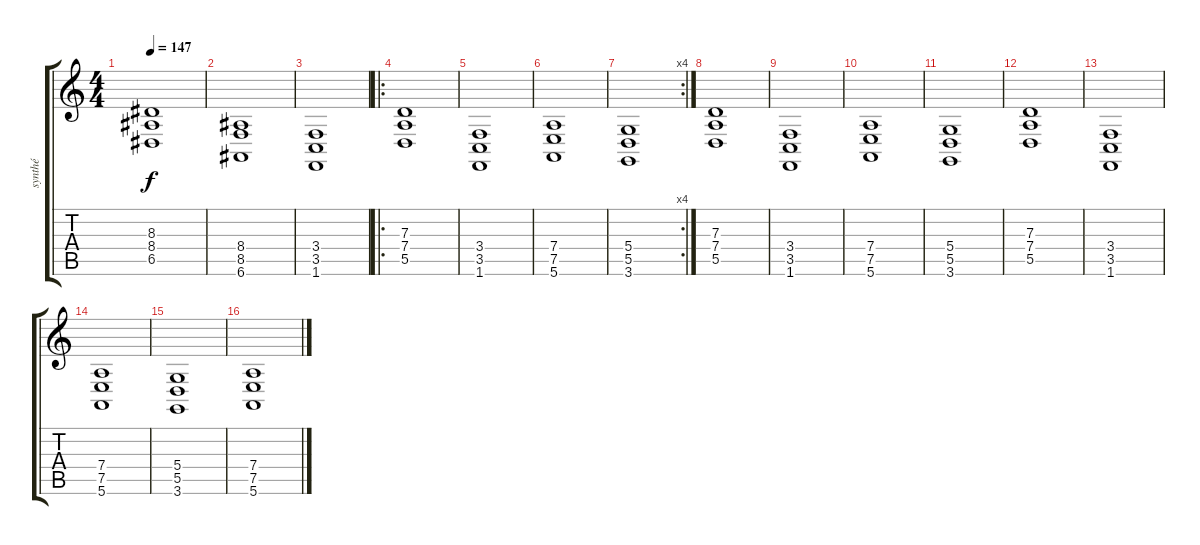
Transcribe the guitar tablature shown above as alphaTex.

\track ("synthé" "synthé") {instrument stringensemble1}
\staff {score tabs}
\tuning (E4 B3 G3 D3 A2 E2) {hide}
\ts (4 4)
\tempo 147
\clef g2
\ks c
(8.3 8.4 6.5).1{dy f} |
(8.4 8.5 6.6).1 |
(3.4 3.5 1.6).1 |
\ro
(7.3 7.4 5.5).1 |
(3.4 3.5 1.6).1 |
(7.4 7.5 5.6).1 |
\rc 4
(5.4 5.5 3.6).1 |
(7.3 7.4 5.5).1 |
(3.4 3.5 1.6).1 |
(7.4 7.5 5.6).1 |
(5.4 5.5 3.6).1 |
(7.3 7.4 5.5).1 |
(3.4 3.5 1.6).1 |
(7.4 7.5 5.6).1 |
(5.4 5.5 3.6).1 |
(7.4 7.5 5.6).1{instrument synthstrings1}
